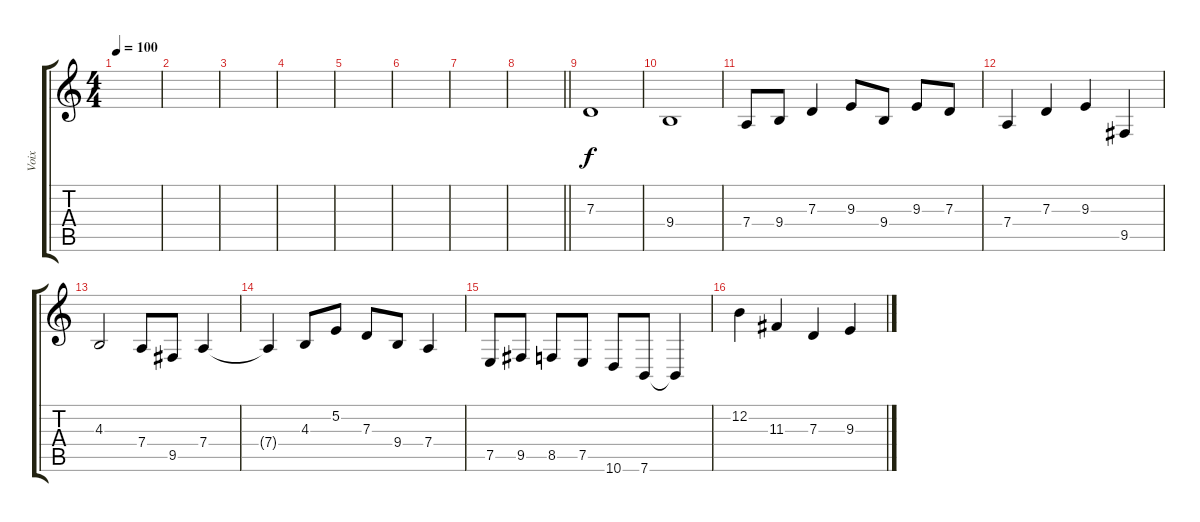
\track ("Voix" "Voix") {instrument choiraahs}
\staff {score tabs}
\tuning (E4 B3 G3 D3 A2 E2) {hide}
\ts (4 4)
\tempo 100
\clef g2
\ks c
|
|
|
|
|
|
|
\barLineRight lightlight
|
7.3.1 |
9.4.1 |
7.4.8 9.4.8 7.3.4 9.3.8 9.4.8 9.3.8 7.3.8 |
7.4.4 7.3.4 9.3.4 9.5.4 |
4.3.2 7.4.8 9.5.8 7.4.4 |
7.4{t}.4 4.3.8 5.2.8 7.3.8 9.4.8 7.4.4 |
7.5.8 9.5.8 8.5.8 7.5.8 10.6.8 7.6.8 7.6{t}.4 |
12.2.4 11.3.4 7.3.4 9.3.4
